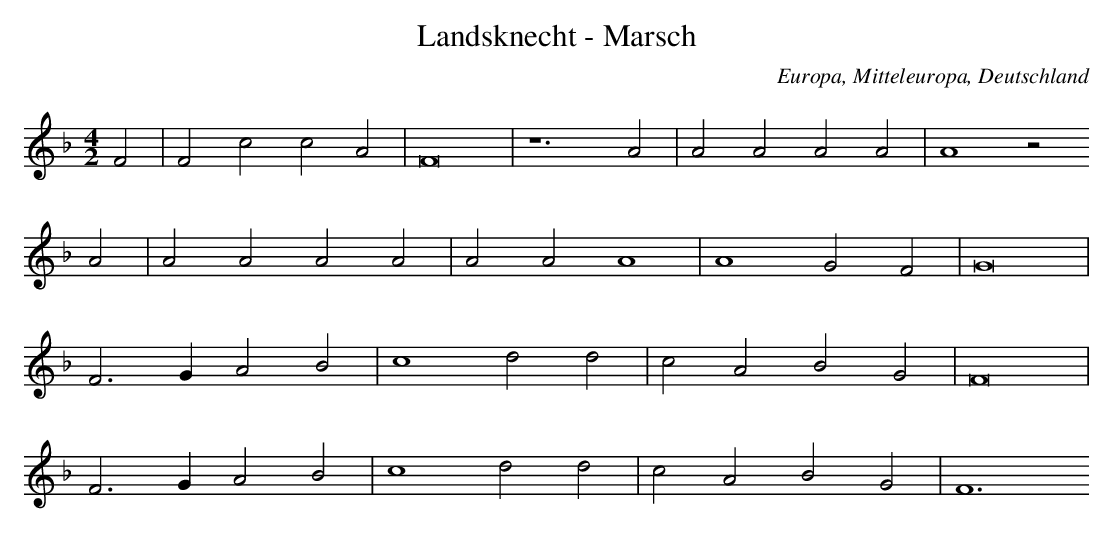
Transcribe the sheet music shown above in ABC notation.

X:1
T: Landsknecht - Marsch
O: Europa, Mitteleuropa, Deutschland
M: 4/2
L: 1/4
K: F
F2 | F2c2c2A2 | F8 | z6A2 | A2A2A2A2 | A4z2
A2 | A2A2A2A2 | A2A2A4 | A4G2F2 | G8 |
F3GA2B2 | c4d2d2 | c2A2B2G2 | F8 |
F3GA2B2 | c4d2d2 | c2A2B2G2 | F6
